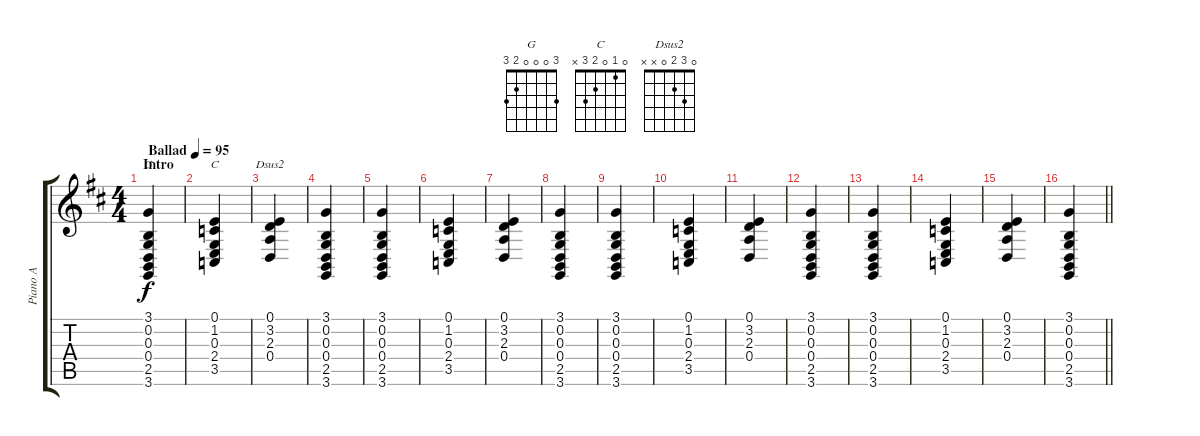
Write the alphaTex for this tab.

\track ("Piano A" "Piano A") {instrument electricpiano1 bank 4}
\staff {score tabs}
\tuning (E4 B3 G3 D3 A2 E2) {hide}
\chord ("G" 3 0 0 0 2 3)
\chord ("C" 0 1 0 2 3 x)
\chord ("Dsus2" 0 3 2 0 x x)
\ts (4 4)
\section ("" "Intro")
\tempo (95 "Ballad")
\clef g2
\ks d
(3.1 0.2 0.3 0.4 2.5 3.6).4{ch "G" dy f instrument electricpiano1} |
(0.1 1.2 0.3 2.4 3.5).4{ch "C"} |
(0.1 3.2 2.3 0.4).4{ch "Dsus2"} |
(3.1 0.2 0.3 0.4 2.5 3.6).4 |
(3.1 0.2 0.3 0.4 2.5 3.6).4 |
(0.1 1.2 0.3 2.4 3.5).4 |
(0.1 3.2 2.3 0.4).4 |
(3.1 0.2 0.3 0.4 2.5 3.6).4 |
(3.1 0.2 0.3 0.4 2.5 3.6).4 |
(0.1 1.2 0.3 2.4 3.5).4 |
(0.1 3.2 2.3 0.4).4 |
(3.1 0.2 0.3 0.4 2.5 3.6).4 |
(3.1 0.2 0.3 0.4 2.5 3.6).4 |
(0.1 1.2 0.3 2.4 3.5).4 |
(0.1 3.2 2.3 0.4).4 |
\barLineRight lightlight
(3.1 0.2 0.3 0.4 2.5 3.6).4
